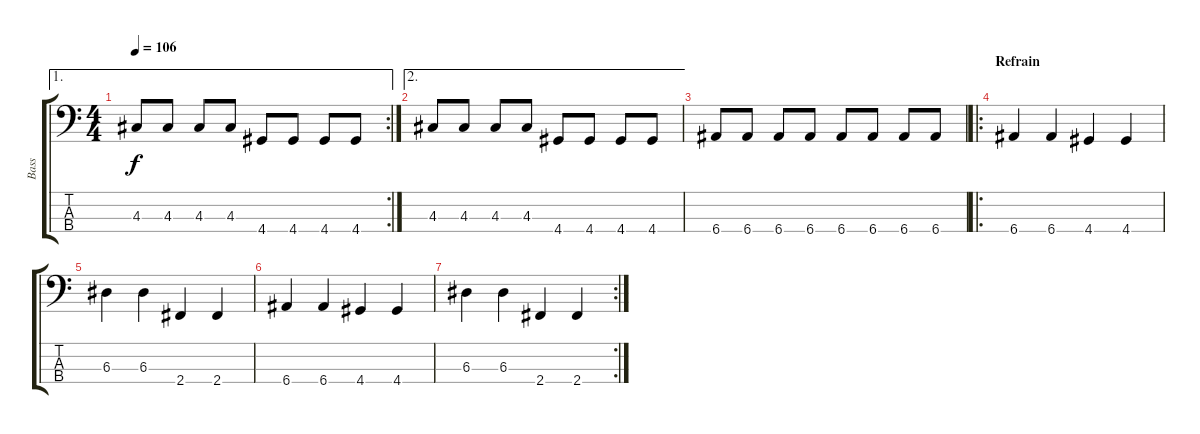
\track ("Bass" "Bass") {instrument electricbasspick}
\staff {score tabs}
\tuning (G2 D2 A1 E1) {hide}
\ae 1
\rc 2
\ts (4 4)
\tempo 106
\clef f4
\ks c
4.3.8{dy f} 4.3.8 4.3.8 4.3.8 4.4.8 4.4.8 4.4.8 4.4.8 |
\ae 2
4.3.8 4.3.8 4.3.8 4.3.8 4.4.8 4.4.8 4.4.8 4.4.8 |
6.4.8 6.4.8 6.4.8 6.4.8 6.4.8 6.4.8 6.4.8 6.4.8 |
\ro
\section ("" "Refrain")
6.4.4 6.4.4 4.4.4 4.4.4 |
6.3.4 6.3.4 2.4.4 2.4.4 |
6.4.4 6.4.4 4.4.4 4.4.4 |
\rc 2
6.3.4 6.3.4 2.4.4 2.4.4
